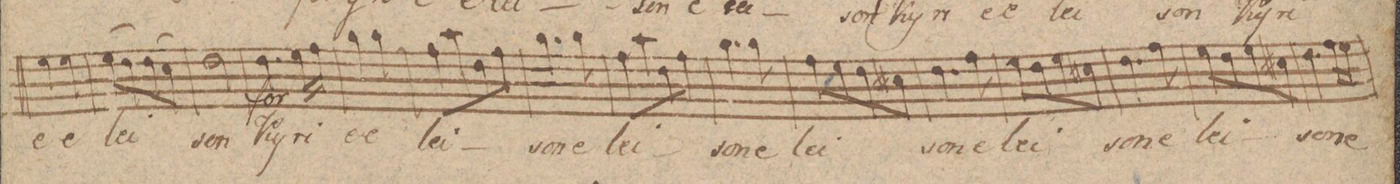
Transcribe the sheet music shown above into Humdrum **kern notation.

**kern	**text	**dynam
*I"Canto	*	*
*clefC1	*	*
*k[f#c#g#d#]	*	*
*M2/4	*	*
4cc#\)	-e	.
4cc#\	e-	.
=68	=68	=68
(8cc#\L	-lei-	.
8b\)	.	.
(8b\	.	.
8a\J)	.	.
=69	=69	=69
2b\	-son	.
=70	=70	=70
4.b\	Ky-	f
16cc#\LL	-ri-	.
16dd#\JJ	.	.
=71	=71	=71
4ee\	-e	.
4ee\	e-	.
=72	=72	=72
8dd#\L	-lei-	.
8ff#\	.	.
8b\	.	.
8dd#\J	.	.
=73	=73	=73
4.ee\	-son	.
8ee\	e-	.
=74	=74	=74
8dd#\L	-lei-	.
8ff#\	.	.
8b\	.	.
8dd#\J	.	.
=75	=75	=75
4.ee\	-son	.
8ee\	e-	.
=76	=76	=76
8dd#\L	-lei-	.
8cc#\	.	.
8b\	.	.
8a#X\J	.	.
=77	=77	=77
4.b\	-son	.
8dd#\	e-	.
=78	=78	=78
8cc#\L	-lei-	.
8b\	.	.
8cc#\	.	.
8a#X\J	.	.
=79	=79	=79
4.b\	-son	.
8dd#\	e-	.
=80	=80	=80
8cc#\L	-lei-	.
8b\	.	.
8cc#\	.	.
8a#X\J	.	.
=81	=81	=81
4.b\	-son	.
16dd#\LL	e-	.
16cc#\JJ	.	.
=82	=82	=82
*-	*-	*-
